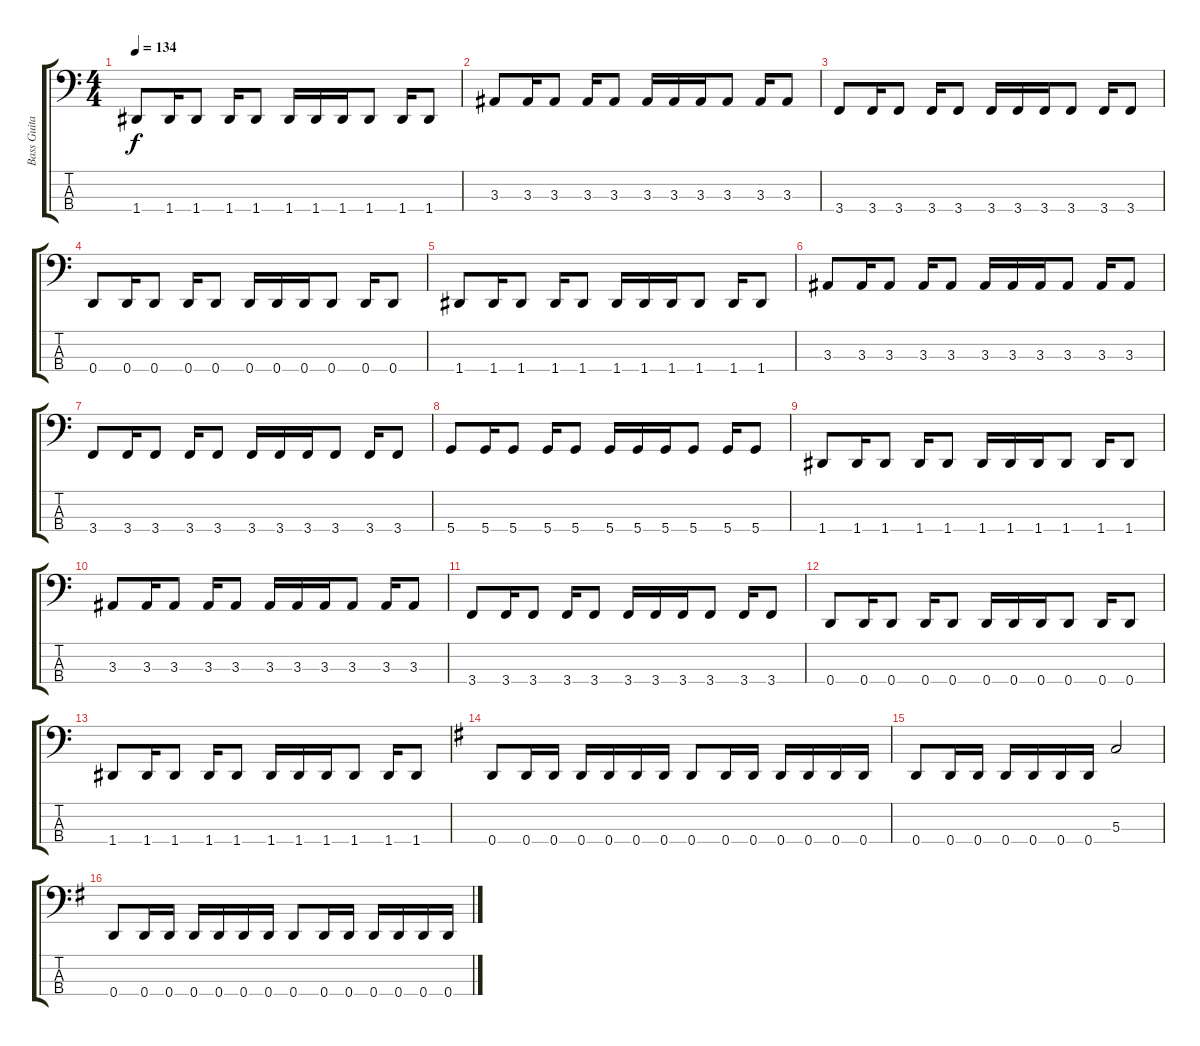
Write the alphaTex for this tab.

\track ("Bass Guitar" "Bass Guita") {instrument electricbasspick}
\staff {score tabs}
\tuning (F2 C2 G1 D1) {hide}
\ts (4 4)
\tempo 134
\clef f4
\ks aminor
1.4.8{dy f} 1.4.16 1.4.8 1.4.16 1.4.8 1.4.16 1.4.16 1.4.16 1.4.8 1.4.16 1.4.8 |
3.3.8 3.3.16 3.3.8 3.3.16 3.3.8 3.3.16 3.3.16 3.3.16 3.3.8 3.3.16 3.3.8 |
3.4.8 3.4.16 3.4.8 3.4.16 3.4.8 3.4.16 3.4.16 3.4.16 3.4.8 3.4.16 3.4.8 |
0.4.8 0.4.16 0.4.8 0.4.16 0.4.8 0.4.16 0.4.16 0.4.16 0.4.8 0.4.16 0.4.8 |
1.4.8 1.4.16 1.4.8 1.4.16 1.4.8 1.4.16 1.4.16 1.4.16 1.4.8 1.4.16 1.4.8 |
3.3.8 3.3.16 3.3.8 3.3.16 3.3.8 3.3.16 3.3.16 3.3.16 3.3.8 3.3.16 3.3.8 |
3.4.8 3.4.16 3.4.8 3.4.16 3.4.8 3.4.16 3.4.16 3.4.16 3.4.8 3.4.16 3.4.8 |
5.4.8 5.4.16 5.4.8 5.4.16 5.4.8 5.4.16 5.4.16 5.4.16 5.4.8 5.4.16 5.4.8 |
1.4.8 1.4.16 1.4.8 1.4.16 1.4.8 1.4.16 1.4.16 1.4.16 1.4.8 1.4.16 1.4.8 |
3.3.8 3.3.16 3.3.8 3.3.16 3.3.8 3.3.16 3.3.16 3.3.16 3.3.8 3.3.16 3.3.8 |
3.4.8 3.4.16 3.4.8 3.4.16 3.4.8 3.4.16 3.4.16 3.4.16 3.4.8 3.4.16 3.4.8 |
0.4.8 0.4.16 0.4.8 0.4.16 0.4.8 0.4.16 0.4.16 0.4.16 0.4.8 0.4.16 0.4.8 |
1.4.8 1.4.16 1.4.8 1.4.16 1.4.8 1.4.16 1.4.16 1.4.16 1.4.8 1.4.16 1.4.8 |
\ks eminor
0.4.8 0.4.16 0.4.16 0.4.16 0.4.16 0.4.16 0.4.16 0.4.8 0.4.16 0.4.16 0.4.16 0.4.16 0.4.16 0.4.16 |
0.4.8 0.4.16 0.4.16 0.4.16 0.4.16 0.4.16 0.4.16 5.3.2 |
0.4.8 0.4.16 0.4.16 0.4.16 0.4.16 0.4.16 0.4.16 0.4.8 0.4.16 0.4.16 0.4.16 0.4.16 0.4.16 0.4.16
